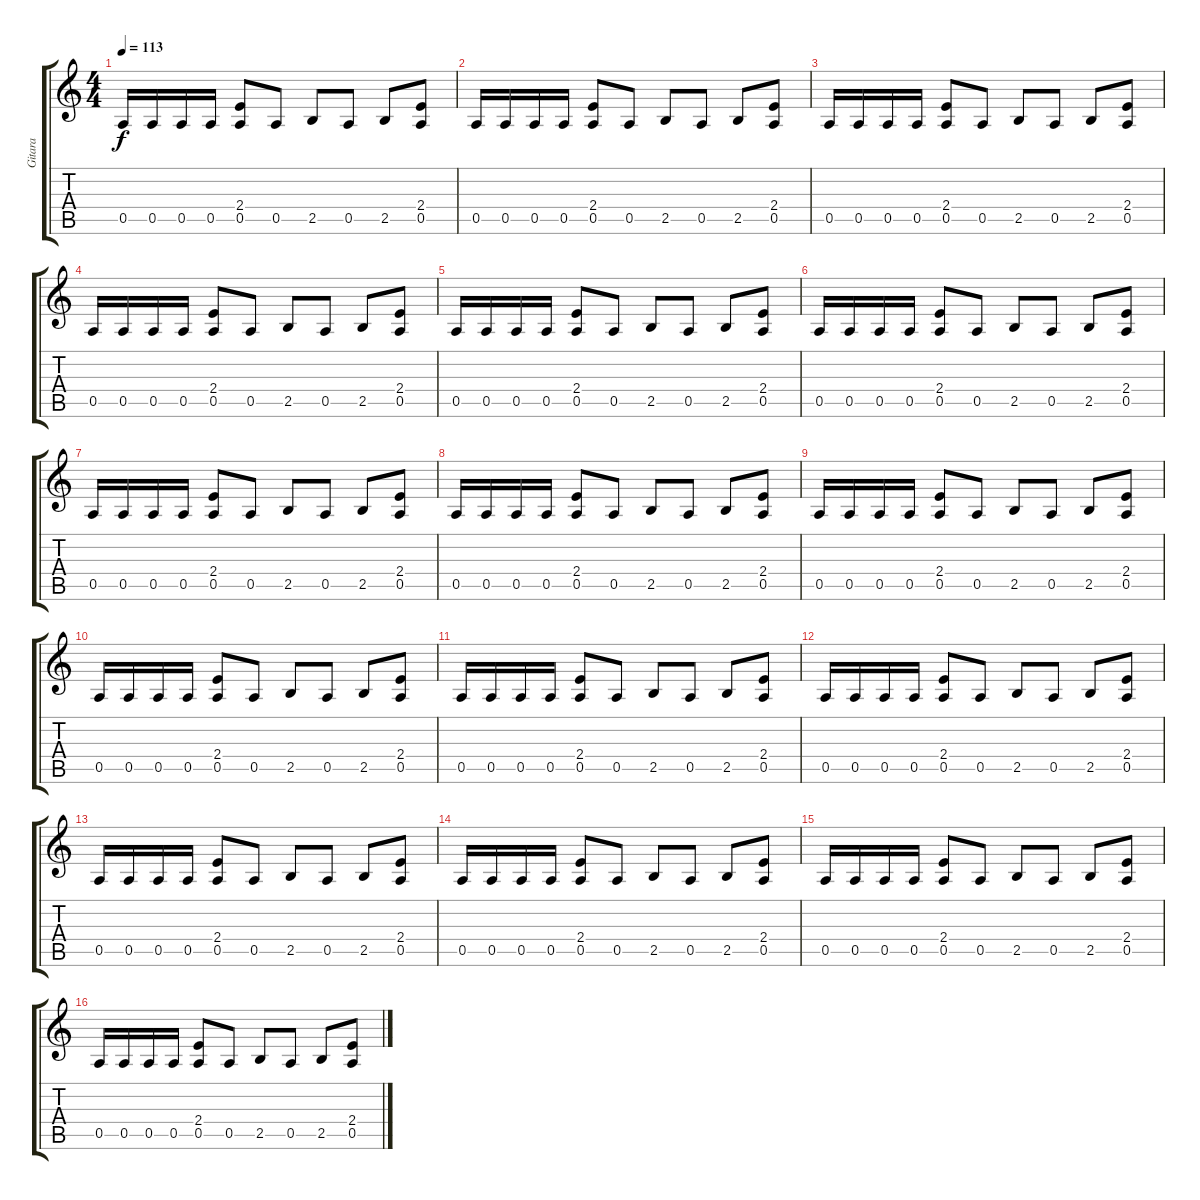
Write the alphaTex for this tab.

\track ("Gitara" "Gitara") {instrument overdrivenguitar}
\staff {score tabs}
\tuning (E4 B3 G3 D3 A2 E2) {hide}
\ts (4 4)
\tempo 113
\clef g2
\ks c
0.5.16{dy f} 0.5.16 0.5.16 0.5.16 (2.4 0.5).8 0.5.8 2.5.8 0.5.8 2.5.8 (2.4 0.5).8 |
0.5.16 0.5.16 0.5.16 0.5.16 (2.4 0.5).8 0.5.8 2.5.8 0.5.8 2.5.8 (2.4 0.5).8 |
0.5.16 0.5.16 0.5.16 0.5.16 (2.4 0.5).8 0.5.8 2.5.8 0.5.8 2.5.8 (2.4 0.5).8 |
0.5.16 0.5.16 0.5.16 0.5.16 (2.4 0.5).8 0.5.8 2.5.8 0.5.8 2.5.8 (2.4 0.5).8 |
0.5.16 0.5.16 0.5.16 0.5.16 (2.4 0.5).8 0.5.8 2.5.8 0.5.8 2.5.8 (2.4 0.5).8 |
0.5.16 0.5.16 0.5.16 0.5.16 (2.4 0.5).8 0.5.8 2.5.8 0.5.8 2.5.8 (2.4 0.5).8 |
0.5.16 0.5.16 0.5.16 0.5.16 (2.4 0.5).8 0.5.8 2.5.8 0.5.8 2.5.8 (2.4 0.5).8 |
0.5.16 0.5.16 0.5.16 0.5.16 (2.4 0.5).8 0.5.8 2.5.8 0.5.8 2.5.8 (2.4 0.5).8 |
0.5.16 0.5.16 0.5.16 0.5.16 (2.4 0.5).8 0.5.8 2.5.8 0.5.8 2.5.8 (2.4 0.5).8 |
0.5.16 0.5.16 0.5.16 0.5.16 (2.4 0.5).8 0.5.8 2.5.8 0.5.8 2.5.8 (2.4 0.5).8 |
0.5.16 0.5.16 0.5.16 0.5.16 (2.4 0.5).8 0.5.8 2.5.8 0.5.8 2.5.8 (2.4 0.5).8 |
0.5.16 0.5.16 0.5.16 0.5.16 (2.4 0.5).8 0.5.8 2.5.8 0.5.8 2.5.8 (2.4 0.5).8 |
0.5.16 0.5.16 0.5.16 0.5.16 (2.4 0.5).8 0.5.8 2.5.8 0.5.8 2.5.8 (2.4 0.5).8 |
0.5.16 0.5.16 0.5.16 0.5.16 (2.4 0.5).8 0.5.8 2.5.8 0.5.8 2.5.8 (2.4 0.5).8 |
0.5.16 0.5.16 0.5.16 0.5.16 (2.4 0.5).8 0.5.8 2.5.8 0.5.8 2.5.8 (2.4 0.5).8 |
0.5.16 0.5.16 0.5.16 0.5.16 (2.4 0.5).8 0.5.8 2.5.8 0.5.8 2.5.8 (2.4 0.5).8
